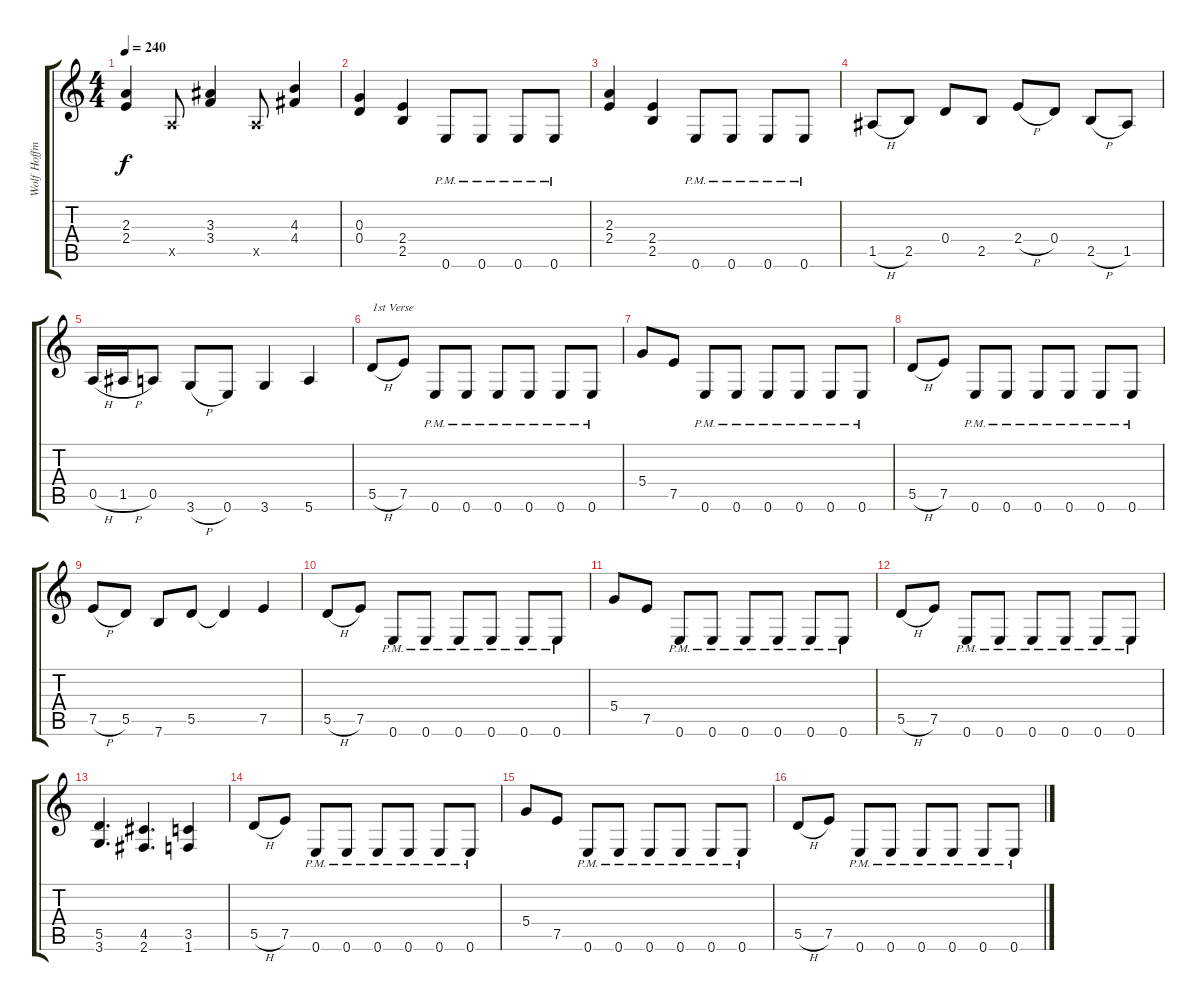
\track ("Wolf Hoffmann" "Wolf Hoffm") {instrument acousticguitarsteel}
\staff {score tabs}
\tuning (E4 B3 G3 D3 A2 E2) {hide}
\ts (4 4)
\tempo 240
\clef g2
\ks c
(2.3 2.4).4{dy f} 0.5{x}.8 (3.3 3.4).4 0.5{x}.8 (4.3 4.4).4 |
(0.3 0.4).4 (2.4 2.5).4 0.6{pm}.8 0.6{pm}.8 0.6{pm}.8 0.6{pm}.8 |
(2.3 2.4).4 (2.4 2.5).4 0.6{pm}.8 0.6{pm}.8 0.6{pm}.8 0.6{pm}.8 |
1.5{h}.8 2.5.8 0.4.8 2.5.8 2.4{h}.8 0.4.8 2.5{h}.8 1.5.8 |
0.5{h}.16 1.5{h}.16 0.5.8 3.6{h}.8 0.6.8 3.6.4 5.6.4 |
5.5{h}.8{txt "1st Verse"} 7.5.8 0.6{pm}.8 0.6{pm}.8 0.6{pm}.8 0.6{pm}.8 0.6{pm}.8 0.6{pm}.8 |
5.4.8 7.5.8 0.6{pm}.8 0.6{pm}.8 0.6{pm}.8 0.6{pm}.8 0.6{pm}.8 0.6{pm}.8 |
5.5{h}.8 7.5.8 0.6{pm}.8 0.6{pm}.8 0.6{pm}.8 0.6{pm}.8 0.6{pm}.8 0.6{pm}.8 |
7.5{h}.8 5.5.8 7.6.8 5.5.8 5.5{t}.4 7.5.4 |
5.5{h}.8 7.5.8 0.6{pm}.8 0.6{pm}.8 0.6{pm}.8 0.6{pm}.8 0.6{pm}.8 0.6{pm}.8 |
5.4.8 7.5.8 0.6{pm}.8 0.6{pm}.8 0.6{pm}.8 0.6{pm}.8 0.6{pm}.8 0.6{pm}.8 |
5.5{h}.8 7.5.8 0.6{pm}.8 0.6{pm}.8 0.6{pm}.8 0.6{pm}.8 0.6{pm}.8 0.6{pm}.8 |
(5.5 3.6).4{d} (4.5 2.6).4{d} (3.5 1.6).4 |
5.5{h}.8 7.5.8 0.6{pm}.8 0.6{pm}.8 0.6{pm}.8 0.6{pm}.8 0.6{pm}.8 0.6{pm}.8 |
5.4.8 7.5.8 0.6{pm}.8 0.6{pm}.8 0.6{pm}.8 0.6{pm}.8 0.6{pm}.8 0.6{pm}.8 |
5.5{h}.8 7.5.8 0.6{pm}.8 0.6{pm}.8 0.6{pm}.8 0.6{pm}.8 0.6{pm}.8 0.6{pm}.8
